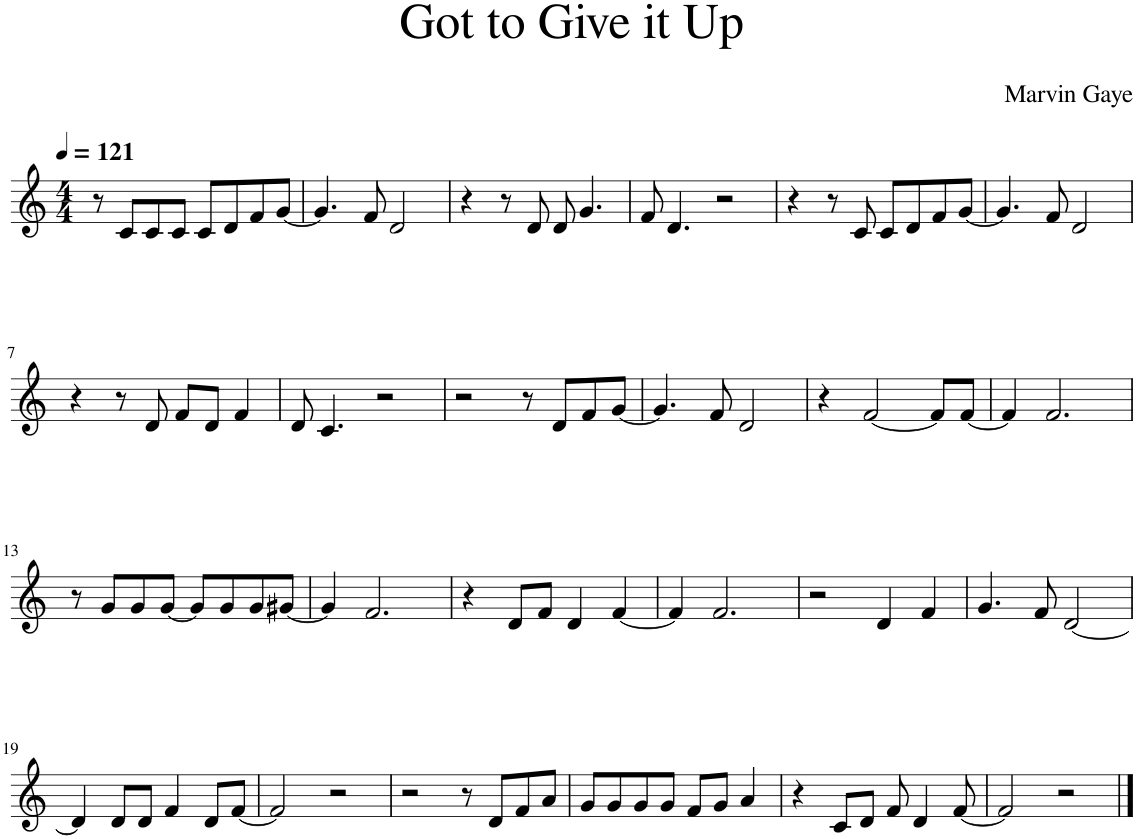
**kern
*part1
*staff1
*I"Piano
*I'Pno.
*clefG2
*k[]
*M4/4
*MM121
=1
8r
8c/L
8c/
8c/J
8c/L
8d/
8f/
[8g/J
=2
4.g/]
8f/
2d/
=3
4r
8r
8d/
8d/
4.g/
=4
8f/
4.d/
2r
=5
4r
8r
8c/
8c/L
8d/
8f/
[8g/J
=6
4.g/]
8f/
2d/
!!LO:LB:g=z
=7
4r
8r
8d/
8f/L
8d/J
4f/
=8
8d/
4.c/
2r
=9
2r
8r
8d/L
8f/
[8g/J
=10
4.g/]
8f/
2d/
=11
4r
[2f/
8f/L]
[8f/J
=12
4f/]
2.f/
!!LO:LB:g=z
=13
8r
8g/L
8g/
[8g/J
8g/L]
8g/
8g/
[8g#X/J
=14
4g#/]
2.f/
=15
4r
8d/L
8f/J
4d/
[4f/
=16
4f/]
2.f/
=17
2r
4d/
4f/
=18
4.g/
8f/
[2d/
!!LO:LB:g=z
=19
4d/]
8d/L
8d/J
4f/
8d/L
[8f/J
=20
2f/]
2r
=21
2r
8r
8d/L
8f/
8a/J
=22
8g/L
8g/
8g/
8g/J
8f/L
8g/J
4a/
=23
4r
8c/L
8d/J
8f/
4d/
[8f/
=24
2f/]
2r
==
*-
